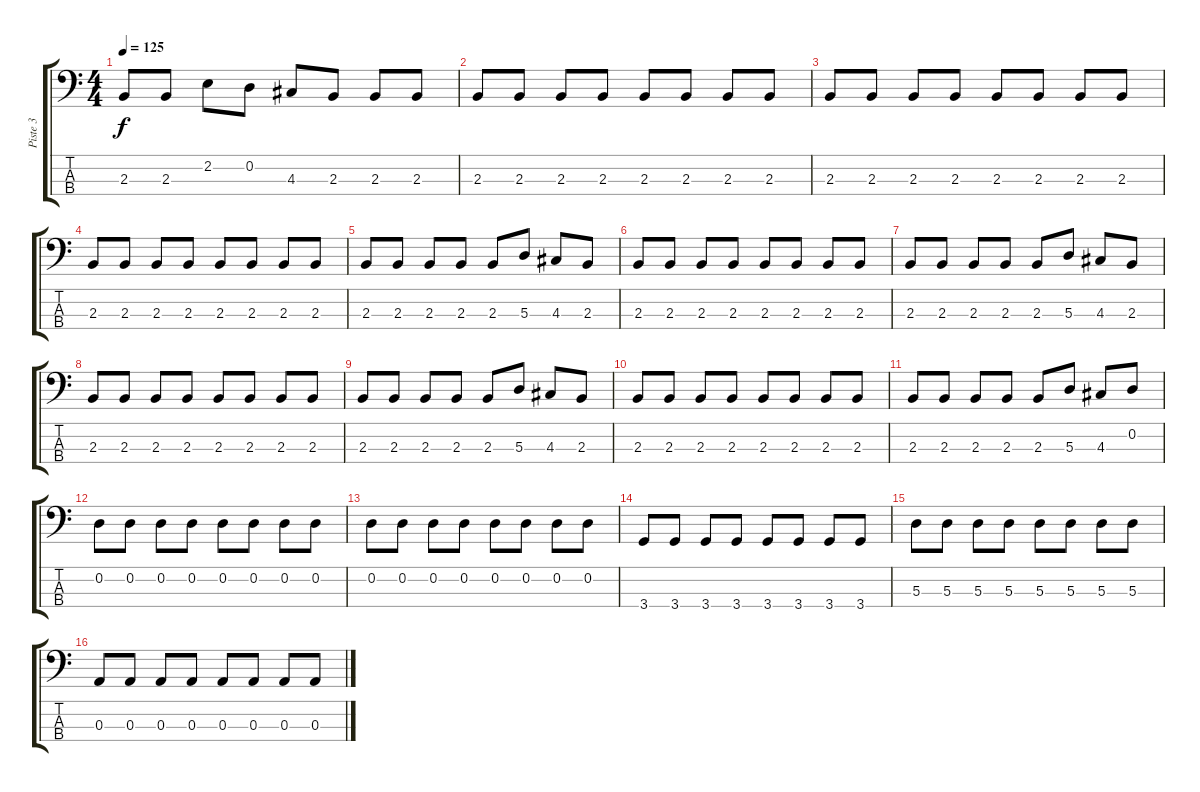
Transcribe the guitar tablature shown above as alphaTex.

\track ("Piste 3" "Piste 3") {instrument electricbassfinger}
\staff {score tabs}
\tuning (G2 D2 A1 E1) {hide}
\ts (4 4)
\tempo 125
\clef f4
\ks c
2.3.8{dy f} 2.3.8 2.2.8 0.2.8 4.3.8 2.3.8 2.3.8 2.3.8 |
2.3.8 2.3.8 2.3.8 2.3.8 2.3.8 2.3.8 2.3.8 2.3.8 |
2.3.8 2.3.8 2.3.8 2.3.8 2.3.8 2.3.8 2.3.8 2.3.8 |
2.3.8 2.3.8 2.3.8 2.3.8 2.3.8 2.3.8 2.3.8 2.3.8 |
2.3.8 2.3.8 2.3.8 2.3.8 2.3.8 5.3.8 4.3.8 2.3.8 |
2.3.8 2.3.8 2.3.8 2.3.8 2.3.8 2.3.8 2.3.8 2.3.8 |
2.3.8 2.3.8 2.3.8 2.3.8 2.3.8 5.3.8 4.3.8 2.3.8 |
2.3.8 2.3.8 2.3.8 2.3.8 2.3.8 2.3.8 2.3.8 2.3.8 |
2.3.8 2.3.8 2.3.8 2.3.8 2.3.8 5.3.8 4.3.8 2.3.8 |
2.3.8 2.3.8 2.3.8 2.3.8 2.3.8 2.3.8 2.3.8 2.3.8 |
2.3.8 2.3.8 2.3.8 2.3.8 2.3.8 5.3.8 4.3.8 0.2.8 |
0.2.8 0.2.8 0.2.8 0.2.8 0.2.8 0.2.8 0.2.8 0.2.8 |
0.2.8 0.2.8 0.2.8 0.2.8 0.2.8 0.2.8 0.2.8 0.2.8 |
3.4.8 3.4.8 3.4.8 3.4.8 3.4.8 3.4.8 3.4.8 3.4.8 |
5.3.8 5.3.8 5.3.8 5.3.8 5.3.8 5.3.8 5.3.8 5.3.8 |
0.3.8 0.3.8 0.3.8 0.3.8 0.3.8 0.3.8 0.3.8 0.3.8
